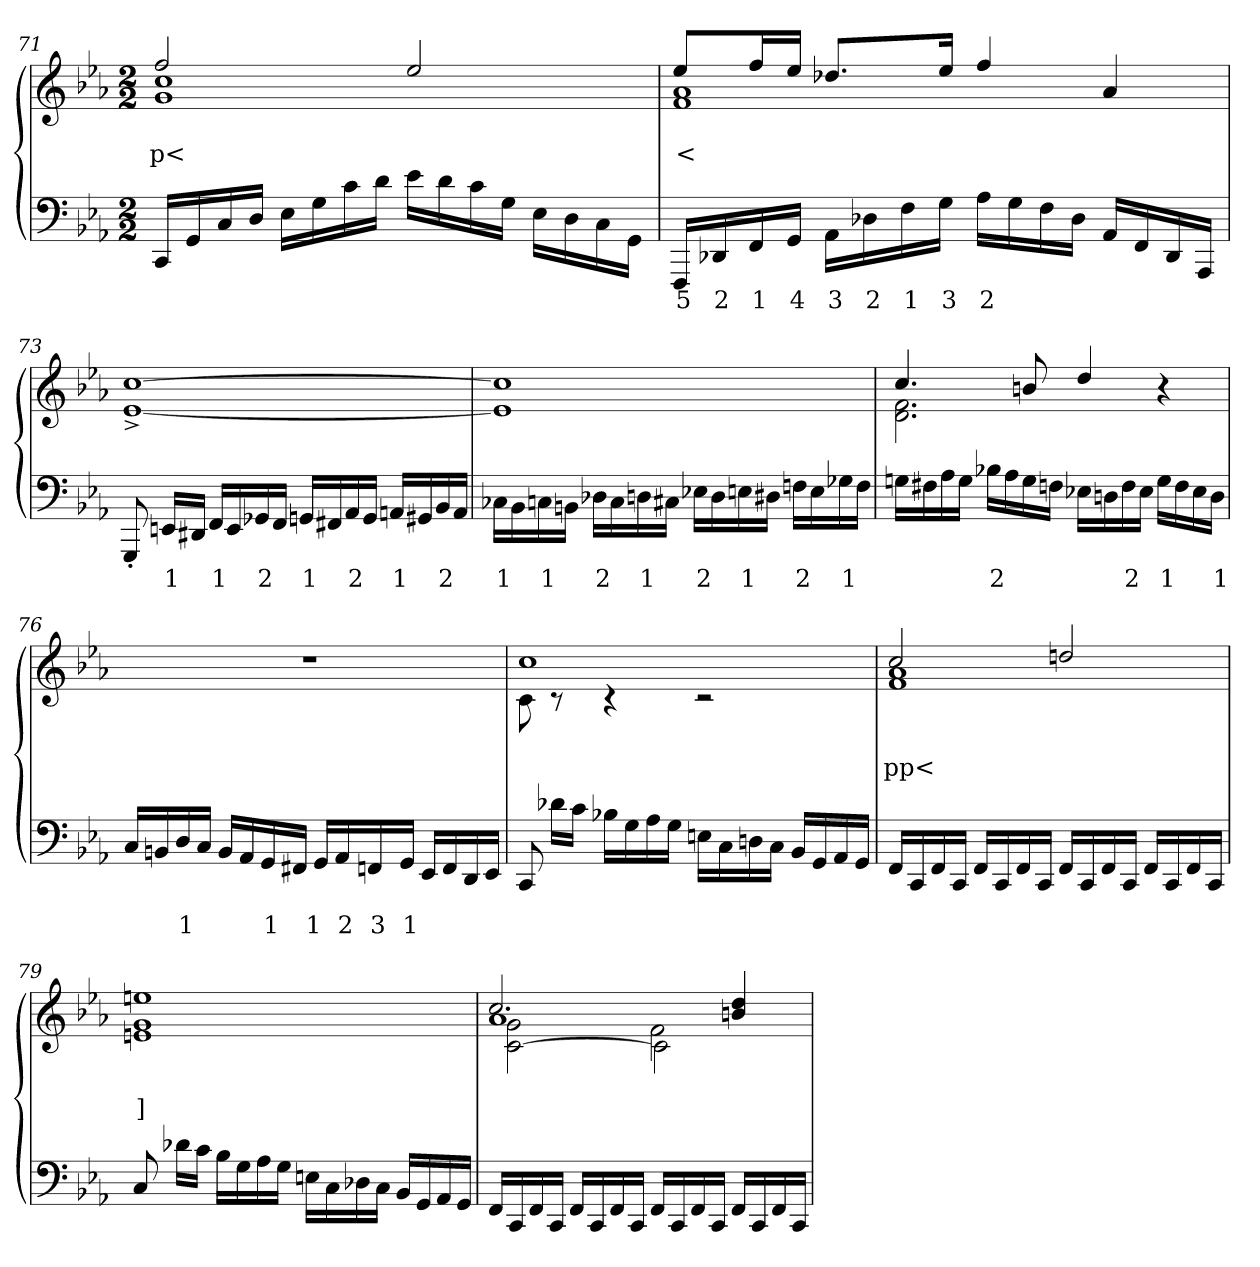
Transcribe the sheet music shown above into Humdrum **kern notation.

**kern	**text	**text	**kern	**text	**text
*part2	*part2	*part2	*part1	*part1	*part1
*staff2	*staff2	*staff2	*staff1	*staff1	*staff1
*clefF4	*	*	*clefG2	*	*
*k[b-e-a-]	*	*	*k[b-e-a-]	*	*
*M2/2	*	*	*M2/2	*	*
=71	=71	=71	=71	=71	=71
*	*	*	*^	*	*
16CCLL	.	.	2ff/	1cc 1g	.	p<
16GG	.	.	.	.	.	.
16C	.	.	.	.	.	.
16DJJ	.	.	.	.	.	.
16E-LL	.	.	.	.	.	.
16G	.	.	.	.	.	.
16c	.	.	.	.	.	.
16dJJ	.	.	.	.	.	.
16e-LL	.	.	2ee-	.	.	.
16d	.	.	.	.	.	.
16c	.	.	.	.	.	.
16GJJ	.	.	.	.	.	.
16E-\LL	.	.	.	.	.	.
16D	.	.	.	.	.	.
16C	.	.	.	.	.	.
16GGJJ	.	.	.	.	.	.
=72	=72	=72	=72	=72	=72	=72
16FFFLL	5	.	8ee-L	1a- 1f	.	<
16DD-X	2	.	.	.	.	.
16FF	1	.	16ffL	.	.	.
16GGJJ	4	.	16ee-JJ	.	.	.
16AA-LL	3	.	8.dd-XL	.	.	.
16D-	2	.	.	.	.	.
16F	1	.	.	.	.	.
16GJJ	3	.	16ee-Jk	.	.	.
16A-LL	2	.	4ff	.	.	.
16G	.	.	.	.	.	.
16F	.	.	.	.	.	.
16D-JJ	.	.	.	.	.	.
16AA-LL	.	.	4a-	.	.	.
16FF	.	.	.	.	.	.
16DD-	.	.	.	.	.	.
16AAA-JJ	.	.	.	.	.	.
*	*	*	*v	*v	*	*
=73	=73	=73	=73	=73	=73
8GGG'>	.	.	[1cc^> [1e-^>	.	.
16EEnLL	1	.	.	.	.
16DD#XJJ	.	.	.	.	.
16FFLL	1	.	.	.	.
16EE	.	.	.	.	.
16GG-X	2	.	.	.	.
16FFJJ	.	.	.	.	.
16GGnLL	1	.	.	.	.
16FF#X	.	.	.	.	.
16AA-	2	.	.	.	.
16GGJJ	.	.	.	.	.
16AAnLL	1	.	.	.	.
16GG#X	.	.	.	.	.
16BB-	2	.	.	.	.
16AAJJ	.	.	.	.	.
=74	=74	=74	=74	=74	=74
16C-XLL	1	.	1cc] 1e-]	.	.
16BB-	.	.	.	.	.
16Cn\	1	.	.	.	.
16BBnJJ	.	.	.	.	.
16D-XLL	2	.	.	.	.
16C\	.	.	.	.	.
16Dn	1	.	.	.	.
16C#XJJ	.	.	.	.	.
16E-XLL	2	.	.	.	.
16D	.	.	.	.	.
16En	1	.	.	.	.
16D#XJJ	.	.	.	.	.
16FnLL	2	.	.	.	.
16E	.	.	.	.	.
16G-X	1	.	.	.	.
16FJJ	.	.	.	.	.
=75	=75	=75	=75	=75	=75
*	*	*	*^	*	*
16GnLL	.	.	4.cc	2.f 2.d	.	.
16F#X	.	.	.	.	.	.
16A-	.	.	.	.	.	.
16GJJ	.	.	.	.	.	.
16B-XLL	2	.	.	.	.	.
16A-	.	.	.	.	.	.
16G	.	.	8bn	.	.	.
16FnJJ	.	.	.	.	.	.
16E-XLL	.	.	4dd	.	.	.
16Dn	.	.	.	.	.	.
16F	2	.	.	.	.	.
16E-JJ	.	.	.	.	.	.
16GLL	1	.	4r	4ryy	.	.
16F	.	.	.	.	.	.
16E-	.	.	.	.	.	.
16DJJ	1	.	.	.	.	.
*	*	*	*v	*v	*	*
=76	=76	=76	=76	=76	=76
16CLL	.	.	1r	.	.
16BBn	.	.	.	.	.
16D	.	1	.	.	.
16CJJ	.	.	.	.	.
16BBLL	.	.	.	.	.
16AA-	.	.	.	.	.
16GG	.	1	.	.	.
16FF#XJJ	.	.	.	.	.
16GGLL	.	1	.	.	.
16AA-	.	2	.	.	.
16FFn	.	3	.	.	.
16GGJJ	.	1	.	.	.
16EE-LL	.	.	.	.	.
16FF	.	.	.	.	.
16DD	.	.	.	.	.
16EE-JJ	.	.	.	.	.
=77	=77	=77	=77	=77	=77
*	*	*	*^	*	*
8CC	.	.	1cc	8c	.	.
16d-XLL	.	.	.	8r	.	.
16cJJ	.	.	.	.	.	.
16B-XLL	.	.	.	4r	.	.
16G	.	.	.	.	.	.
16A-	.	.	.	.	.	.
16GJJ	.	.	.	.	.	.
16EnLL	.	.	.	2r	.	.
16C\	.	.	.	.	.	.
16Dn	.	.	.	.	.	.
16CJJ	.	.	.	.	.	.
16BB-LL	.	.	.	.	.	.
16GG	.	.	.	.	.	.
16AA-	.	.	.	.	.	.
16GGJJ	.	.	.	.	.	.
=78	=78	=78	=78	=78	=78	=78
16FFLL	.	.	2cc	1a- 1f	.	pp<
16CC	.	.	.	.	.	.
16FF	.	.	.	.	.	.
16CCJJ	.	.	.	.	.	.
16FFLL	.	.	.	.	.	.
16CC	.	.	.	.	.	.
16FF	.	.	.	.	.	.
16CCJJ	.	.	.	.	.	.
16FFLL	.	.	2ddn	.	.	.
16CC	.	.	.	.	.	.
16FF	.	.	.	.	.	.
16CCJJ	.	.	.	.	.	.
16FFLL	.	.	.	.	.	.
16CC	.	.	.	.	.	.
16FF	.	.	.	.	.	.
16CCJJ	.	.	.	.	.	.
*	*	*	*v	*v	*	*
=79	=79	=79	=79	=79	=79
8C	.	.	1een 1g 1en	.	]
16d-XLL	.	.	.	.	.
16cJJ	.	.	.	.	.
16B-LL	.	.	.	.	.
16G	.	.	.	.	.
16A-	.	.	.	.	.
16GJJ	.	.	.	.	.
16EnLL	.	.	.	.	.
16C\	.	.	.	.	.
16D-	.	.	.	.	.
16CJJ	.	.	.	.	.
16BB-LL	.	.	.	.	.
16GG	.	.	.	.	.
16AA-	.	.	.	.	.
16GGJJ	.	.	.	.	.
=80	=80	=80	=80	=80	=80
*	*	*	*^	*	*
*	*	*	*	*^	*	*
*	*	*	*	*	*^	*	*
16FFLL	.	.	2.cc	1a-	2g\ [2c	2ryy	.	.
16CC	.	.	.	.	.	.	.	.
16FF	.	.	.	.	.	.	.	.
16CCJJ	.	.	.	.	.	.	.	.
16FFLL	.	.	.	.	.	.	.	.
16CC	.	.	.	.	.	.	.	.
16FF	.	.	.	.	.	.	.	.
16CCJJ	.	.	.	.	.	.	.	.
16FFLL	.	.	.	.	2f\	2c\]	.	.
16CC	.	.	.	.	.	.	.	.
16FF	.	.	.	.	.	.	.	.
16CCJJ	.	.	.	.	.	.	.	.
16FFLL	.	.	4dd 4bn	.	.	.	.	.
16CC	.	.	.	.	.	.	.	.
16FF	.	.	.	.	.	.	.	.
16CCJJ	.	.	.	.	.	.	.	.
*	*	*	*v	*v	*v	*v	*	*
=	=	=	=	=	=
*-	*-	*-	*-	*-	*-
